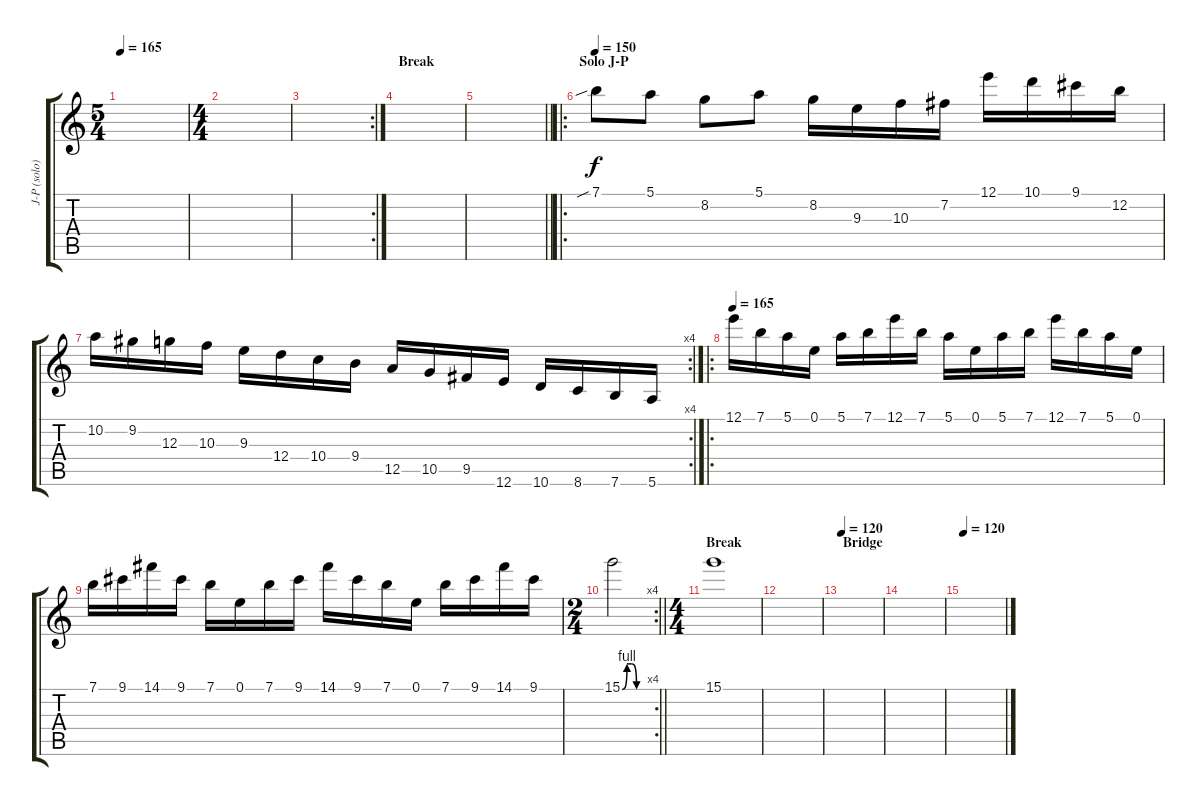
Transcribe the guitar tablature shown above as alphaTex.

\track ("J-P (solo)" "J-P (solo)") {instrument overdrivenguitar}
\staff {score tabs}
\tuning (E4 B3 G3 D3 A2 E2) {hide}
\ts (5 4)
\tempo 165
\clef g2
\ks c
|
\ts (4 4)
|
\rc 2
|
\section ("" "Break")
|
\barLineRight lightlight
|
\ro
\section ("" "Solo J-P")
\tempo 150
7.1{sib}.8 5.1.8 8.2.8 5.1.8 8.2.16 9.3.16 10.3.16 7.2.16 12.1.16 10.1.16 9.1.16 12.2.16 |
\rc 4
10.2.16 9.2.16 12.3.16 10.3.16 9.3.16 12.4.16 10.4.16 9.4.16 12.5.16 10.5.16 9.5.16 12.6.16 10.6.16 8.6.16 7.6.16 5.6.16 |
\ro
\tempo 165
12.1.16 7.1.16 5.1.16 0.1.16 5.1.16 7.1.16 12.1.16 7.1.16 5.1.16 0.1.16 5.1.16 7.1.16 12.1.16 7.1.16 5.1.16 0.1.16 |
7.1.16 9.1.16 14.1.16 9.1.16 7.1.16 0.1.16 7.1.16 9.1.16 14.1.16 9.1.16 7.1.16 0.1.16 7.1.16 9.1.16 14.1.16 9.1.16 |
\rc 4
\ts (2 4)
\barLineRight lightlight
15.1{be (custom 0 0 10 4 20 4 30 0 60 0)}.2 |
\ts (4 4)
\section ("" "Break")
15.1.1 |
|
\section ("" "Bridge")
\tempo 120
|
|
\tempo 120
